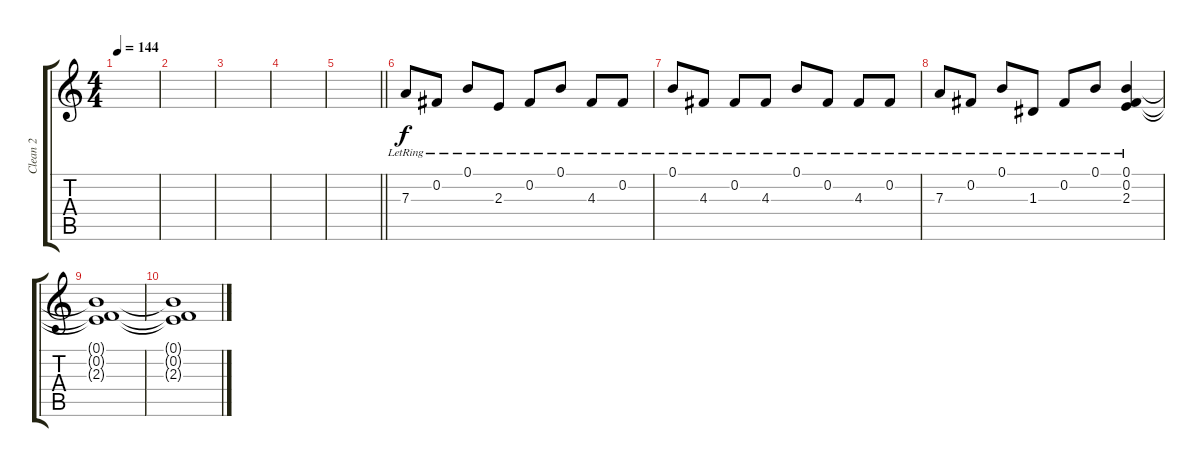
\track ("Clean 2" "Clean 2") {instrument acousticguitarsteel}
\staff {score tabs}
\tuning (B3 Gb3 D3 A2 E2 B1) {hide}
\ts (4 4)
\tempo 144
\clef g2
\ks c
|
|
|
|
\barLineRight lightlight
|
7.3{lr}.8{volume 16} 0.2{lr}.8 0.1{lr}.8 2.3{lr}.8 0.2{lr}.8 0.1{lr}.8 4.3{lr}.8 0.2{lr}.8 |
0.1{lr}.8 4.3{lr}.8 0.2{lr}.8 4.3{lr}.8 0.1{lr}.8 0.2{lr}.8 4.3{lr}.8 0.2{lr}.8 |
7.3{lr}.8 0.2{lr}.8 0.1{lr}.8 1.3{lr}.8 0.2{lr}.8 0.1{lr}.8 (0.1{lr} 0.2{lr} 2.3{lr}).4 |
(0.1{t} 0.2{t} 2.3{t}).1 |
(0.1{t} 0.2{t} 2.3{t}).1
